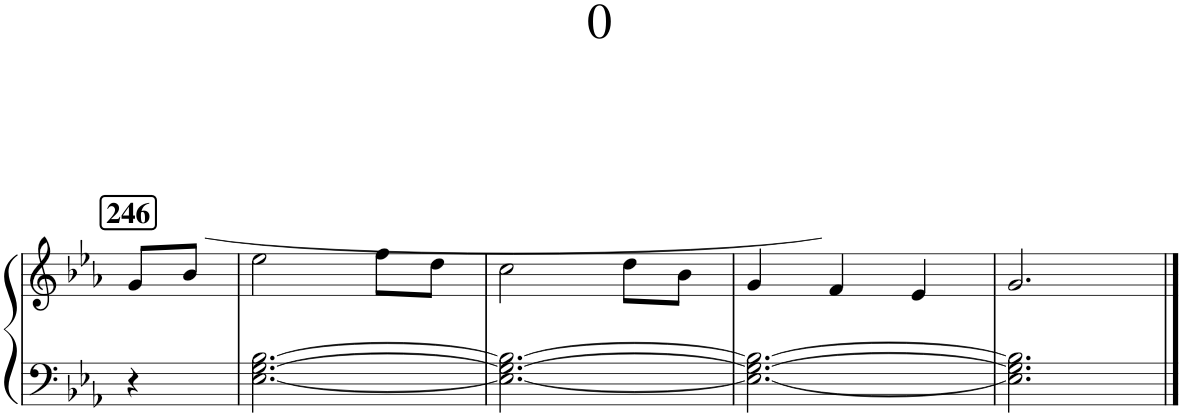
**kern	**kern
*part1	*part1
*staff2	*staff1
*I"Piano	*
*I'Pno.	*
*clefF4	*clefG2
*k[b-e-a-]	*k[b-e-a-]
*M1/4	*M1/4
!!LO:REH:place=s1:a:B:cj:fs=14:t=246
=1	=1
4r	[8g/L
.	8b-/J
=2	=2
*M3/4	*M3/4
[2.E-\ [2.G\ [2.B-\	2ee-\
.	8ff\L
.	8dd\J
=3	=3
2.E-\_ 2.G\_ 2.B-\_	2cc\
.	8dd\L
.	8b-\J
=4	=4
2.E-\_ 2.G\_ 2.B-\_	4g/]
.	4f/
.	4e-/
=5	=5
2.E-\] 2.G\] 2.B-\]	2.g/
==	==
*-	*-
